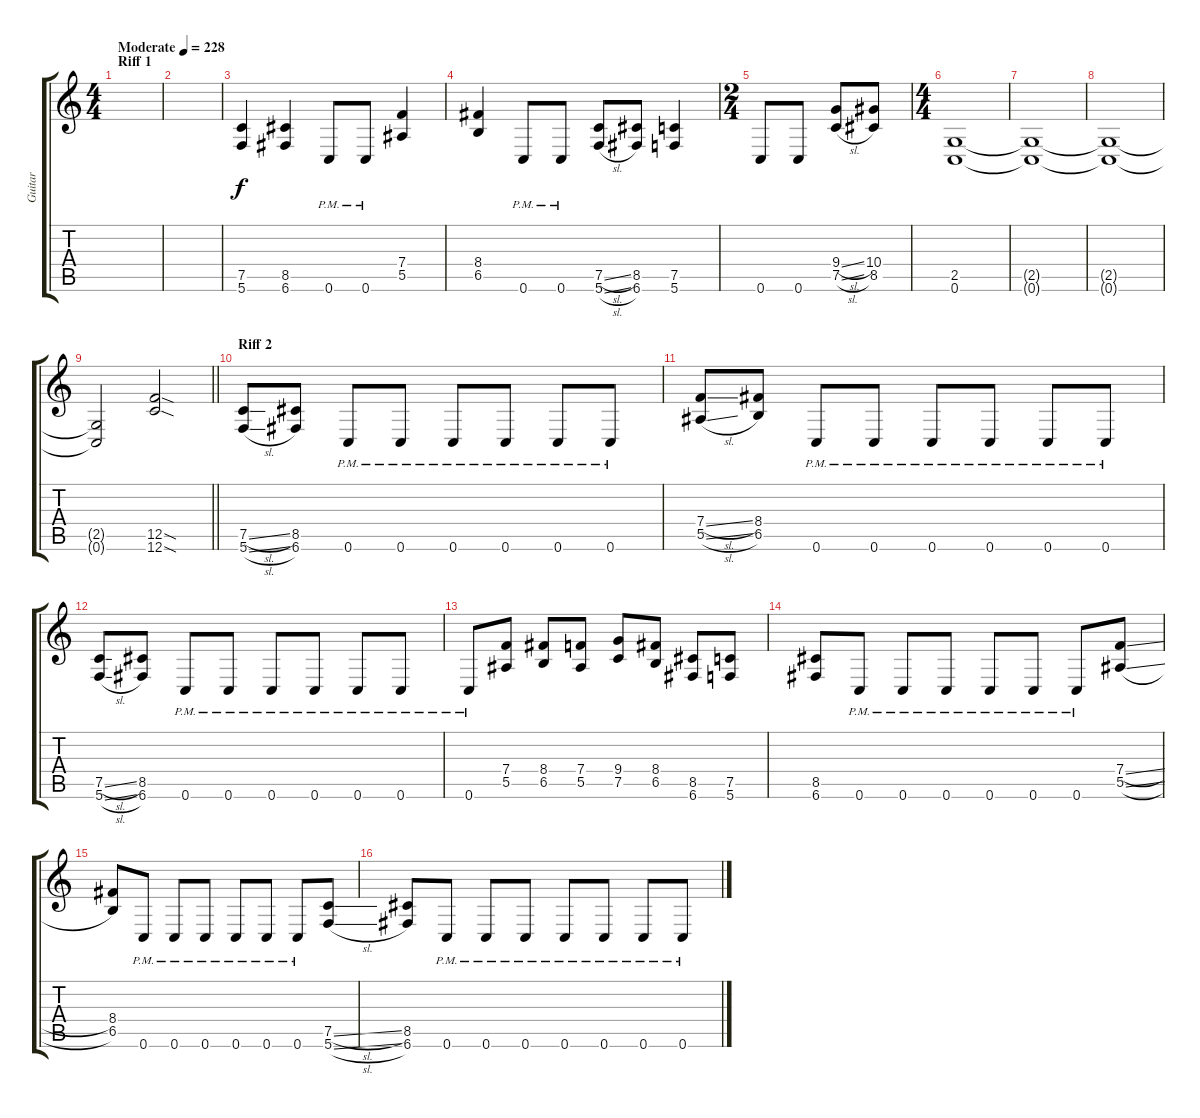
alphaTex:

\track ("Guitar" "Guitar") {instrument distortionguitar}
\staff {score tabs}
\tuning (C4 G3 Eb3 Bb2 F2 C2) {hide}
\ts (4 4)
\section ("" "Riff 1")
\tempo (228 "Moderate")
\clef g2
\ks c
|
|
(7.5 5.6).4 (8.5 6.6).4 0.6{pm}.8 0.6{pm}.8 (7.4 5.5).4 |
(8.4 6.5).4 0.6{pm}.8 0.6{pm}.8 (7.5{sl} 5.6{sl}).8 (8.5 6.6).8 (7.5 5.6).4 |
\ts (2 4)
0.6.8 0.6.8 (9.4{sl} 7.5{sl}).8 (10.4 8.5).8 |
\ts (4 4)
(2.5 0.6).1 |
(2.5{t} 0.6{t}).1 |
(2.5{t} 0.6{t}).1 |
\barLineRight lightlight
(2.5{t} 0.6{t}).2 (12.5{sod} 12.6{sod}).2 |
\section ("" "Riff 2")
(7.5{sl} 5.6{sl}).8 (8.5 6.6).8 0.6{pm}.8 0.6{pm}.8 0.6{pm}.8 0.6{pm}.8 0.6{pm}.8 0.6{pm}.8 |
(7.4{sl} 5.5{sl}).8 (8.4 6.5).8 0.6{pm}.8 0.6{pm}.8 0.6{pm}.8 0.6{pm}.8 0.6{pm}.8 0.6{pm}.8 |
(7.5{sl} 5.6{sl}).8 (8.5 6.6).8 0.6{pm}.8 0.6{pm}.8 0.6{pm}.8 0.6{pm}.8 0.6{pm}.8 0.6{pm}.8 |
0.6{pm}.8 (7.4 5.5).8 (8.4 6.5).8 (7.4 5.5).8 (9.4 7.5).8 (8.4 6.5).8 (8.5 6.6).8 (7.5 5.6).8 |
(8.5 6.6).8 0.6{pm}.8 0.6{pm}.8 0.6{pm}.8 0.6{pm}.8 0.6{pm}.8 0.6{pm}.8 (7.4{sl} 5.5{sl}).8 |
(8.4 6.5).8 0.6{pm}.8 0.6{pm}.8 0.6{pm}.8 0.6{pm}.8 0.6{pm}.8 0.6{pm}.8 (7.5{sl} 5.6{sl}).8 |
(8.5 6.6).8 0.6{pm}.8 0.6{pm}.8 0.6{pm}.8 0.6{pm}.8 0.6{pm}.8 0.6{pm}.8 0.6{pm}.8
